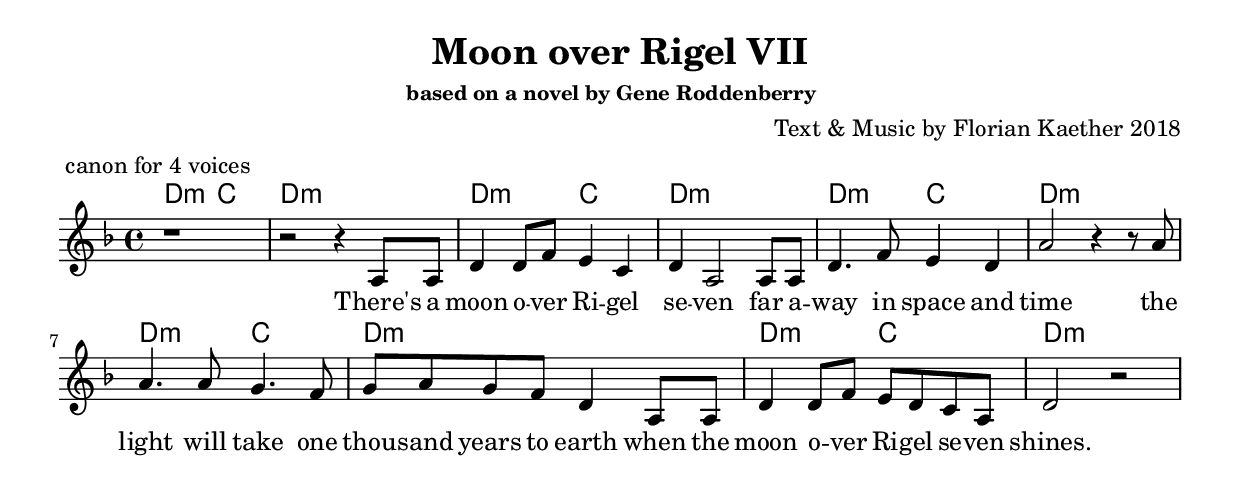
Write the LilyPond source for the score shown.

\version "2.18.2"

\header {
  %  dedication = "Dedication"
  title = "Moon over Rigel VII"
  %subtitle = "  "
  subsubtitle = "based on a novel by Gene Roddenberry   "
  
  %instrument = \markup \with-color #green "Instrument"
  poet = " "
  composer = "Text & Music by Florian Kaether 2018"
  arranger = "    "
  opus = "  "
  meter = " canon for 4 voices"
  piece = " "
}

indent = #0
OddFooterMarkup = \markup {" ,,," }


\score{

<<
    \new ChordNames {
       \chordmode {
        d2:m c2 d1:m  
        d2:m c2 d1:m 
        d2:m c2 d1:m
        d2:m c2 d1:m
        d2:m c2 d1:m 
       }   
    }
    
\new Staff {
\relative c' { \key d \minor
  r1 r2 r4 a8 a8 
  d4    d8 f8 e4 c4 d4 a2 a8 a8
  d4. f8 e4 d4 a'2 r4 r8 a8
  a4. a8 g4. f8 g8 a8 g8 f8 d4  
  a8 a8 d4 d8 f8 e8 d c8 a8 d2 r2	
}  
\addlyrics {
    There's a | moon o -- ver Ri -- gel | se -- ven 
    far a -- | way in space and time the |
    light will take one | thou -- sand years to earth when the |
    moon o -- ver Ri -- gel se -- ven | shines. 
  }

} %Staff 

>>


} %score



  %
  %
  % 
  % the world of Rigel seven has to die
  
  % There were a human race on Rigel seven 
  % They had to flee 
  % an spread across the galaxy
  % some settled down on solar three (they find a place called solar three)